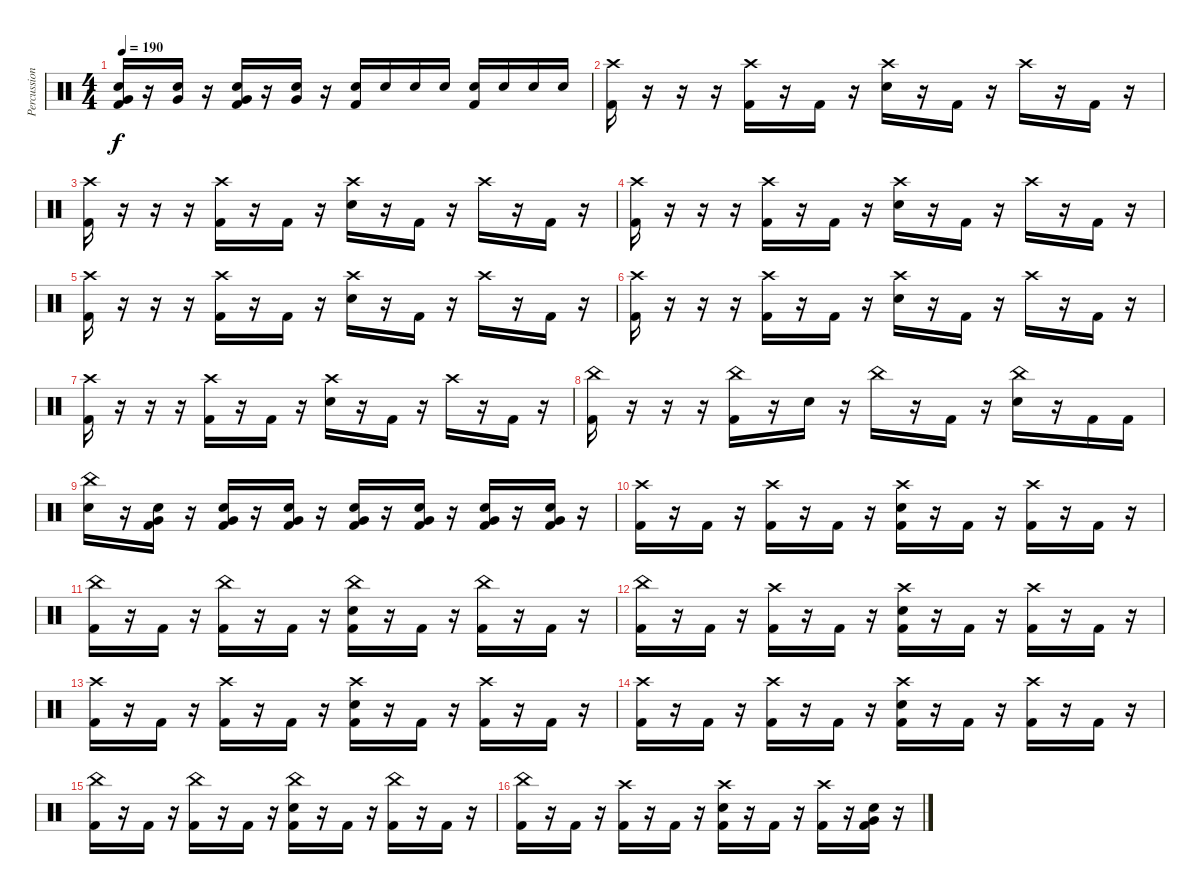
\track ("Percussion" "Percussion") {instrument percussion}
\staff {score}
\articulation defaults
\ts (4 4)
\tempo 190
\clef neutral
\ks c
("Electric Snare (hit)" "Very Low Tom (hit)" "Kick (hit) 2").16{dy f} r.16 ("Electric Snare (hit)" "Very Low Tom (hit)").16 r.16 ("Electric Snare (hit)" "Very Low Tom (hit)" "Kick (hit) 2").16 r.16 ("Electric Snare (hit)" "Very Low Tom (hit)").16 r.16 ("Electric Snare (hit)" "Kick (hit) 2").16 "Electric Snare (hit)".16 "Electric Snare (hit)".16 "Electric Snare (hit)".16 ("Electric Snare (hit)" "Kick (hit) 2").16 "Electric Snare (hit)".16 "Electric Snare (hit)".16 "Electric Snare (hit)".16 |
("Crash high (hit)" "Kick (hit) 2").16 r.16 r.16 r.16 ("Crash high (hit)" "Kick (hit) 2").16 r.16 "Kick (hit) 2".16 r.16 ("Crash high (hit)" "Electric Snare (hit)").16 r.16 "Kick (hit) 2".16 r.16 "Crash high (hit)".16 r.16 "Kick (hit) 2".16 r.16 |
("Crash high (hit)" "Kick (hit) 2").16 r.16 r.16 r.16 ("Crash high (hit)" "Kick (hit) 2").16 r.16 "Kick (hit) 2".16 r.16 ("Crash high (hit)" "Electric Snare (hit)").16 r.16 "Kick (hit) 2".16 r.16 "Crash high (hit)".16 r.16 "Kick (hit) 2".16 r.16 |
("Crash high (hit)" "Kick (hit) 2").16 r.16 r.16 r.16 ("Crash high (hit)" "Kick (hit) 2").16 r.16 "Kick (hit) 2".16 r.16 ("Crash high (hit)" "Electric Snare (hit)").16 r.16 "Kick (hit) 2".16 r.16 "Crash high (hit)".16 r.16 "Kick (hit) 2".16 r.16 |
("Crash high (hit)" "Kick (hit) 2").16 r.16 r.16 r.16 ("Crash high (hit)" "Kick (hit) 2").16 r.16 "Kick (hit) 2".16 r.16 ("Crash high (hit)" "Electric Snare (hit)").16 r.16 "Kick (hit) 2".16 r.16 "Crash high (hit)".16 r.16 "Kick (hit) 2".16 r.16 |
("Crash high (hit)" "Kick (hit) 2").16 r.16 r.16 r.16 ("Crash high (hit)" "Kick (hit) 2").16 r.16 "Kick (hit) 2".16 r.16 ("Crash high (hit)" "Electric Snare (hit)").16 r.16 "Kick (hit) 2".16 r.16 "Crash high (hit)".16 r.16 "Kick (hit) 2".16 r.16 |
("Crash high (hit)" "Kick (hit) 2").16 r.16 r.16 r.16 ("Crash high (hit)" "Kick (hit) 2").16 r.16 "Kick (hit) 2".16 r.16 ("Crash high (hit)" "Electric Snare (hit)").16 r.16 "Kick (hit) 2".16 r.16 "Crash high (hit)".16 r.16 "Kick (hit) 2".16 r.16 |
("China (hit)" "Kick (hit) 2").16 r.16 r.16 r.16 ("China (hit)" "Kick (hit) 2").16 r.16 "Electric Snare (hit)".16 r.16 "China (hit)".16 r.16 "Kick (hit) 2".16 r.16 ("Electric Snare (hit)" "China (hit)").16 r.16 "Kick (hit) 2".16 "Kick (hit) 2".16 |
("Electric Snare (hit)" "China (hit)").16 r.16 ("Electric Snare (hit)" "Very Low Tom (hit)" "Kick (hit) 2").16 r.16 ("Electric Snare (hit)" "Very Low Tom (hit)" "Kick (hit) 2").16 r.16 ("Electric Snare (hit)" "Very Low Tom (hit)" "Kick (hit) 2").16 r.16 ("Electric Snare (hit)" "Very Low Tom (hit)" "Kick (hit) 2").16 r.16 ("Electric Snare (hit)" "Very Low Tom (hit)" "Kick (hit) 2").16 r.16 ("Electric Snare (hit)" "Very Low Tom (hit)" "Kick (hit) 2").16 r.16 ("Electric Snare (hit)" "Very Low Tom (hit)" "Kick (hit) 2").16 r.16 |
("Crash high (hit)" "Kick (hit) 2").16 r.16 "Kick (hit) 2".16 r.16 ("Crash high (hit)" "Kick (hit) 2").16 r.16 "Kick (hit) 2".16 r.16 ("Crash high (hit)" "Electric Snare (hit)" "Kick (hit) 2").16 r.16 "Kick (hit) 2".16 r.16 ("Crash high (hit)" "Kick (hit) 2").16 r.16 "Kick (hit) 2".16 r.16 |
("China (hit)" "Kick (hit) 2").16 r.16 "Kick (hit) 2".16 r.16 ("China (hit)" "Kick (hit) 2").16 r.16 "Kick (hit) 2".16 r.16 ("Electric Snare (hit)" "China (hit)" "Kick (hit) 2").16 r.16 "Kick (hit) 2".16 r.16 ("China (hit)" "Kick (hit) 2").16 r.16 "Kick (hit) 2".16 r.16 |
("China (hit)" "Kick (hit) 2").16 r.16 "Kick (hit) 2".16 r.16 ("Crash high (hit)" "Kick (hit) 2").16 r.16 "Kick (hit) 2".16 r.16 ("Crash high (hit)" "Electric Snare (hit)" "Kick (hit) 2").16 r.16 "Kick (hit) 2".16 r.16 ("Crash high (hit)" "Kick (hit) 2").16 r.16 "Kick (hit) 2".16 r.16 |
("Crash high (hit)" "Kick (hit) 2").16 r.16 "Kick (hit) 2".16 r.16 ("Crash high (hit)" "Kick (hit) 2").16 r.16 "Kick (hit) 2".16 r.16 ("Crash high (hit)" "Electric Snare (hit)" "Kick (hit) 2").16 r.16 "Kick (hit) 2".16 r.16 ("Crash high (hit)" "Kick (hit) 2").16 r.16 "Kick (hit) 2".16 r.16 |
("Crash high (hit)" "Kick (hit) 2").16 r.16 "Kick (hit) 2".16 r.16 ("Crash high (hit)" "Kick (hit) 2").16 r.16 "Kick (hit) 2".16 r.16 ("Crash high (hit)" "Electric Snare (hit)" "Kick (hit) 2").16 r.16 "Kick (hit) 2".16 r.16 ("Crash high (hit)" "Kick (hit) 2").16 r.16 "Kick (hit) 2".16 r.16 |
("China (hit)" "Kick (hit) 2").16 r.16 "Kick (hit) 2".16 r.16 ("China (hit)" "Kick (hit) 2").16 r.16 "Kick (hit) 2".16 r.16 ("Electric Snare (hit)" "China (hit)" "Kick (hit) 2").16 r.16 "Kick (hit) 2".16 r.16 ("China (hit)" "Kick (hit) 2").16 r.16 "Kick (hit) 2".16 r.16 |
("China (hit)" "Kick (hit) 2").16 r.16 "Kick (hit) 2".16 r.16 ("Crash high (hit)" "Kick (hit) 2").16 r.16 "Kick (hit) 2".16 r.16 ("Crash high (hit)" "Electric Snare (hit)" "Kick (hit) 2").16 r.16 "Kick (hit) 2".16 r.16 ("Crash high (hit)" "Kick (hit) 2").16 r.16 ("Electric Snare (hit)" "Very Low Tom (hit)" "Kick (hit) 2").16 r.16
